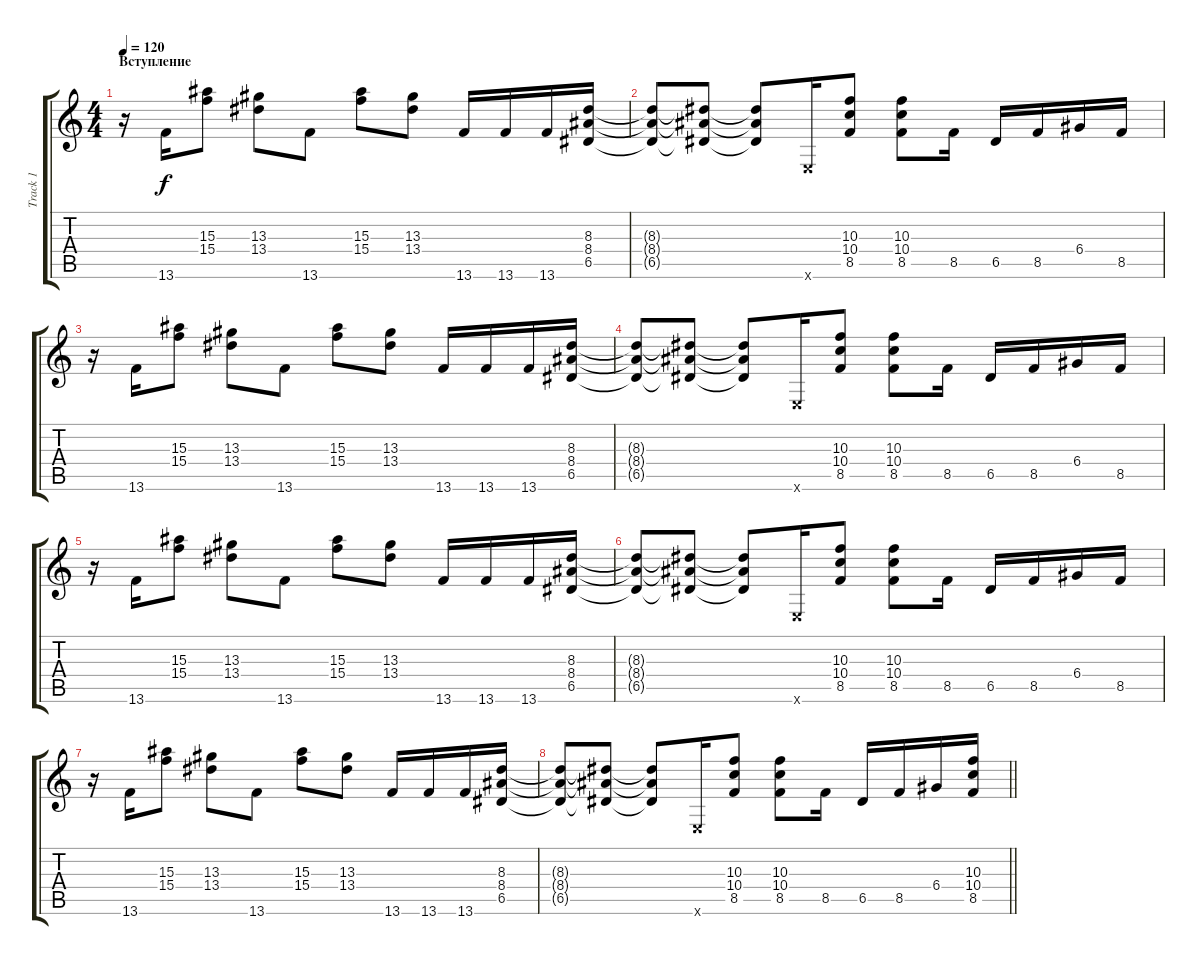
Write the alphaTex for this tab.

\track ("Track 1" "Track 1") {instrument overdrivenguitar}
\staff {score tabs}
\tuning (E4 B3 G3 D3 A2 E2) {hide}
\ts (4 4)
\section ("" "Вступление")
\tempo 120
\clef g2
\ks c
r.16{dy f instrument overdrivenguitar} 13.6.16 (15.3 15.4).8 (13.3 13.4).8 13.6.8 (15.3 15.4).8 (13.3 13.4).8 13.6.16 13.6.16 13.6.16 (8.3 8.4 6.5).16 |
(8.3{t} 8.4{t} 6.5{t}).8 (8.3{t} 8.4{t} 6.5{t}).8 (8.3{t} 8.4{t} 6.5{t}).8 0.6{x}.16 (10.3 10.4 8.5).8 (10.3 10.4 8.5).8 8.5.16 6.5.16 8.5.16 6.4.16 8.5.16 |
r.16 13.6.16 (15.3 15.4).8 (13.3 13.4).8 13.6.8 (15.3 15.4).8 (13.3 13.4).8 13.6.16 13.6.16 13.6.16 (8.3 8.4 6.5).16 |
(8.3{t} 8.4{t} 6.5{t}).8 (8.3{t} 8.4{t} 6.5{t}).8 (8.3{t} 8.4{t} 6.5{t}).8 0.6{x}.16 (10.3 10.4 8.5).8 (10.3 10.4 8.5).8 8.5.16 6.5.16 8.5.16 6.4.16 8.5.16 |
r.16 13.6.16 (15.3 15.4).8 (13.3 13.4).8 13.6.8 (15.3 15.4).8 (13.3 13.4).8 13.6.16 13.6.16 13.6.16 (8.3 8.4 6.5).16 |
(8.3{t} 8.4{t} 6.5{t}).8 (8.3{t} 8.4{t} 6.5{t}).8 (8.3{t} 8.4{t} 6.5{t}).8 0.6{x}.16 (10.3 10.4 8.5).8 (10.3 10.4 8.5).8 8.5.16 6.5.16 8.5.16 6.4.16 8.5.16 |
r.16 13.6.16 (15.3 15.4).8 (13.3 13.4).8 13.6.8 (15.3 15.4).8 (13.3 13.4).8 13.6.16 13.6.16 13.6.16 (8.3 8.4 6.5).16 |
\barLineRight lightlight
(8.3{t} 8.4{t} 6.5{t}).8 (8.3{t} 8.4{t} 6.5{t}).8 (8.3{t} 8.4{t} 6.5{t}).8 0.6{x}.16 (10.3 10.4 8.5).8 (10.3 10.4 8.5).8 8.5.16 6.5.16 8.5.16 6.4.16 (10.3 10.4 8.5).16
